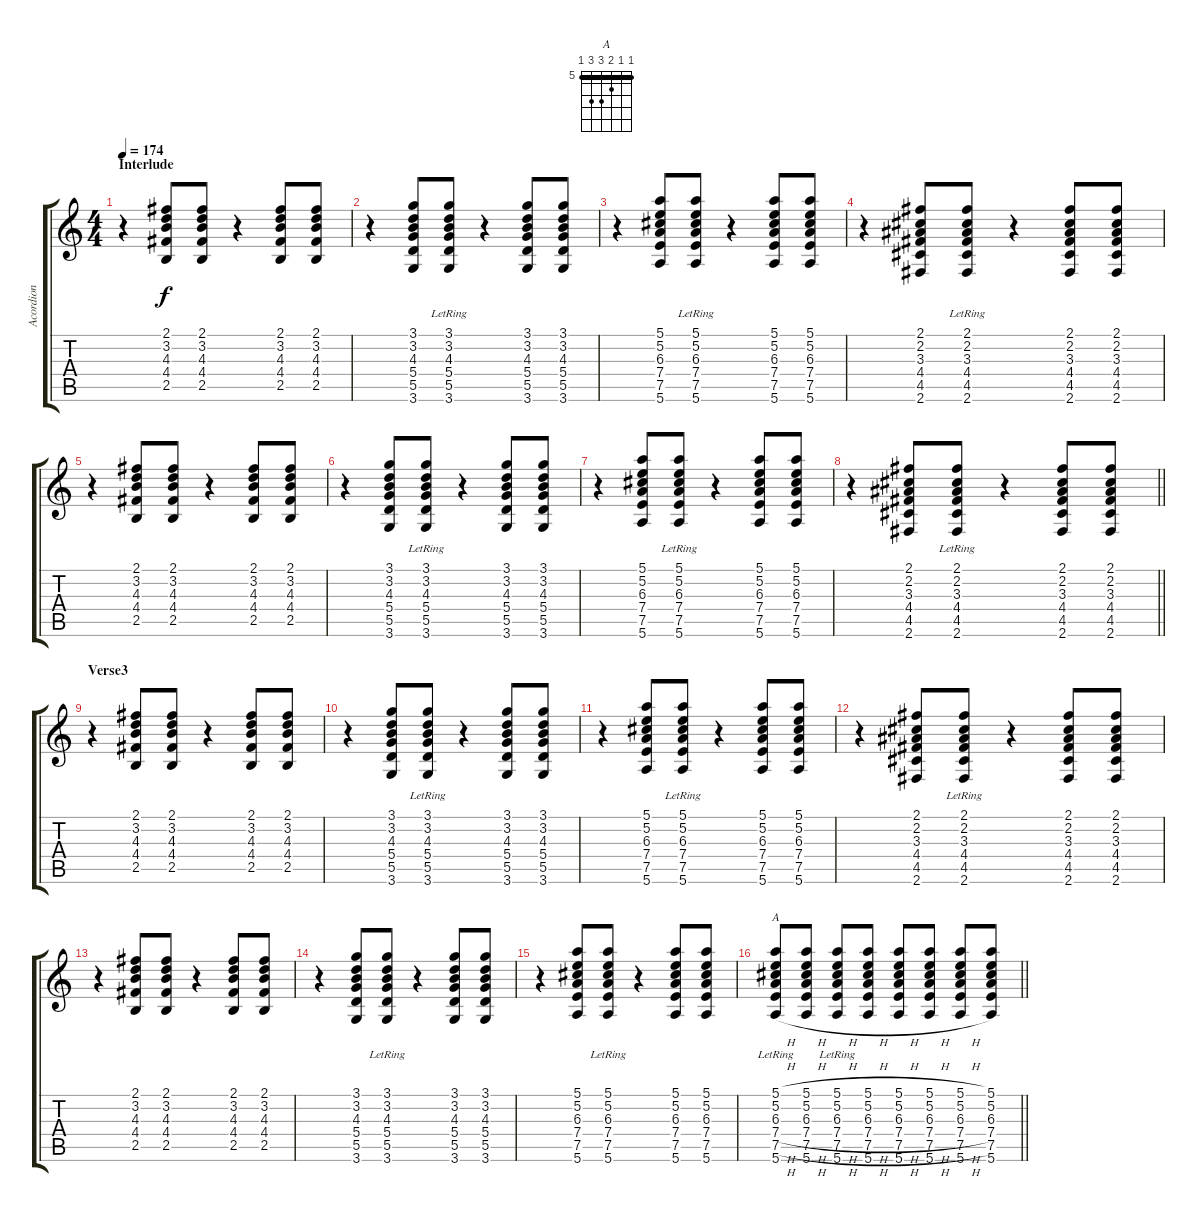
\track ("Acordion" "Acordion") {instrument electricguitarclean}
\staff {score tabs}
\tuning (E4 B3 G3 D3 A2 E2) {hide}
\chord ("A" 5 5 6 7 7 5) {firstfret 5 barre 5}
\ts (4 4)
\section ("" "Interlude")
\tempo 174
\clef g2
\ks c
r.4{dy f} (2.1 3.2 4.3 4.4 2.5).8 (2.1 3.2 4.3 4.4 2.5).8 r.4 (2.1 3.2 4.3 4.4 2.5).8 (2.1 3.2 4.3 4.4 2.5).8 |
r.4 (3.1 3.2 4.3 5.4 5.5 3.6).8 (3.1{lr} 3.2{lr} 4.3{lr} 5.4{lr} 5.5{lr} 3.6).8 r.4 (3.1 3.2 4.3 5.4 5.5 3.6).8 (3.1 3.2 4.3 5.4 5.5 3.6).8 |
r.4 (5.1 5.2 6.3 7.4 7.5 5.6).8 (5.1{lr} 5.2{lr} 6.3{lr} 7.4{lr} 7.5{lr} 5.6{lr}).8 r.4 (5.1 5.2 6.3 7.4 7.5 5.6).8 (5.1 5.2 6.3 7.4 7.5 5.6).8 |
r.4 (2.1 2.2 3.3 4.4 4.5 2.6).8 (2.1{lr} 2.2{lr} 3.3{lr} 4.4{lr} 4.5{lr} 2.6{lr}).8 r.4 (2.1 2.2 3.3 4.4 4.5 2.6).8 (2.1 2.2 3.3 4.4 4.5 2.6).8 |
r.4 (2.1 3.2 4.3 4.4 2.5).8 (2.1 3.2 4.3 4.4 2.5).8 r.4 (2.1 3.2 4.3 4.4 2.5).8 (2.1 3.2 4.3 4.4 2.5).8 |
r.4 (3.1 3.2 4.3 5.4 5.5 3.6).8 (3.1{lr} 3.2{lr} 4.3{lr} 5.4{lr} 5.5{lr} 3.6).8 r.4 (3.1 3.2 4.3 5.4 5.5 3.6).8 (3.1 3.2 4.3 5.4 5.5 3.6).8 |
r.4 (5.1 5.2 6.3 7.4 7.5 5.6).8 (5.1{lr} 5.2{lr} 6.3{lr} 7.4{lr} 7.5{lr} 5.6{lr}).8 r.4 (5.1 5.2 6.3 7.4 7.5 5.6).8 (5.1 5.2 6.3 7.4 7.5 5.6).8 |
\barLineRight lightlight
r.4 (2.1 2.2 3.3 4.4 4.5 2.6).8 (2.1{lr} 2.2{lr} 3.3{lr} 4.4{lr} 4.5{lr} 2.6{lr}).8 r.4 (2.1 2.2 3.3 4.4 4.5 2.6).8 (2.1 2.2 3.3 4.4 4.5 2.6).8 |
\section ("" "Verse3")
r.4 (2.1 3.2 4.3 4.4 2.5).8 (2.1 3.2 4.3 4.4 2.5).8 r.4 (2.1 3.2 4.3 4.4 2.5).8 (2.1 3.2 4.3 4.4 2.5).8 |
r.4 (3.1 3.2 4.3 5.4 5.5 3.6).8 (3.1{lr} 3.2{lr} 4.3{lr} 5.4{lr} 5.5{lr} 3.6).8 r.4 (3.1 3.2 4.3 5.4 5.5 3.6).8 (3.1 3.2 4.3 5.4 5.5 3.6).8 |
r.4 (5.1 5.2 6.3 7.4 7.5 5.6).8 (5.1{lr} 5.2{lr} 6.3{lr} 7.4{lr} 7.5{lr} 5.6{lr}).8 r.4 (5.1 5.2 6.3 7.4 7.5 5.6).8 (5.1 5.2 6.3 7.4 7.5 5.6).8 |
r.4 (2.1 2.2 3.3 4.4 4.5 2.6).8 (2.1{lr} 2.2{lr} 3.3{lr} 4.4{lr} 4.5{lr} 2.6{lr}).8 r.4 (2.1 2.2 3.3 4.4 4.5 2.6).8 (2.1 2.2 3.3 4.4 4.5 2.6).8 |
r.4 (2.1 3.2 4.3 4.4 2.5).8 (2.1 3.2 4.3 4.4 2.5).8 r.4 (2.1 3.2 4.3 4.4 2.5).8 (2.1 3.2 4.3 4.4 2.5).8 |
r.4 (3.1 3.2 4.3 5.4 5.5 3.6).8 (3.1{lr} 3.2{lr} 4.3{lr} 5.4{lr} 5.5{lr} 3.6).8 r.4 (3.1 3.2 4.3 5.4 5.5 3.6).8 (3.1 3.2 4.3 5.4 5.5 3.6).8 |
r.4 (5.1 5.2 6.3 7.4 7.5 5.6).8 (5.1{lr} 5.2{lr} 6.3{lr} 7.4{lr} 7.5{lr} 5.6{lr}).8 r.4 (5.1 5.2 6.3 7.4 7.5 5.6).8 (5.1 5.2 6.3 7.4 7.5 5.6).8 |
\barLineRight lightlight
(5.1{h lr} 5.2{h lr} 6.3{h lr} 7.4{h lr} 7.5{h lr} 5.6{h lr}).8{ch "A"} (5.1{h} 5.2{h} 6.3{h} 7.4{h} 7.5{h} 5.6{h}).8 (5.1{h lr} 5.2{h lr} 6.3{h lr} 7.4{h lr} 7.5{h lr} 5.6{h lr}).8 (5.1{h} 5.2{h} 6.3{h} 7.4{h} 7.5{h} 5.6{h}).8 (5.1{h} 5.2{h} 6.3{h} 7.4{h} 7.5{h} 5.6{h}).8 (5.1{h} 5.2{h} 6.3{h} 7.4{h} 7.5{h} 5.6{h}).8 (5.1{h} 5.2{h} 6.3{h} 7.4{h} 7.5{h} 5.6{h}).8 (5.1 5.2 6.3 7.4 7.5 5.6).8
